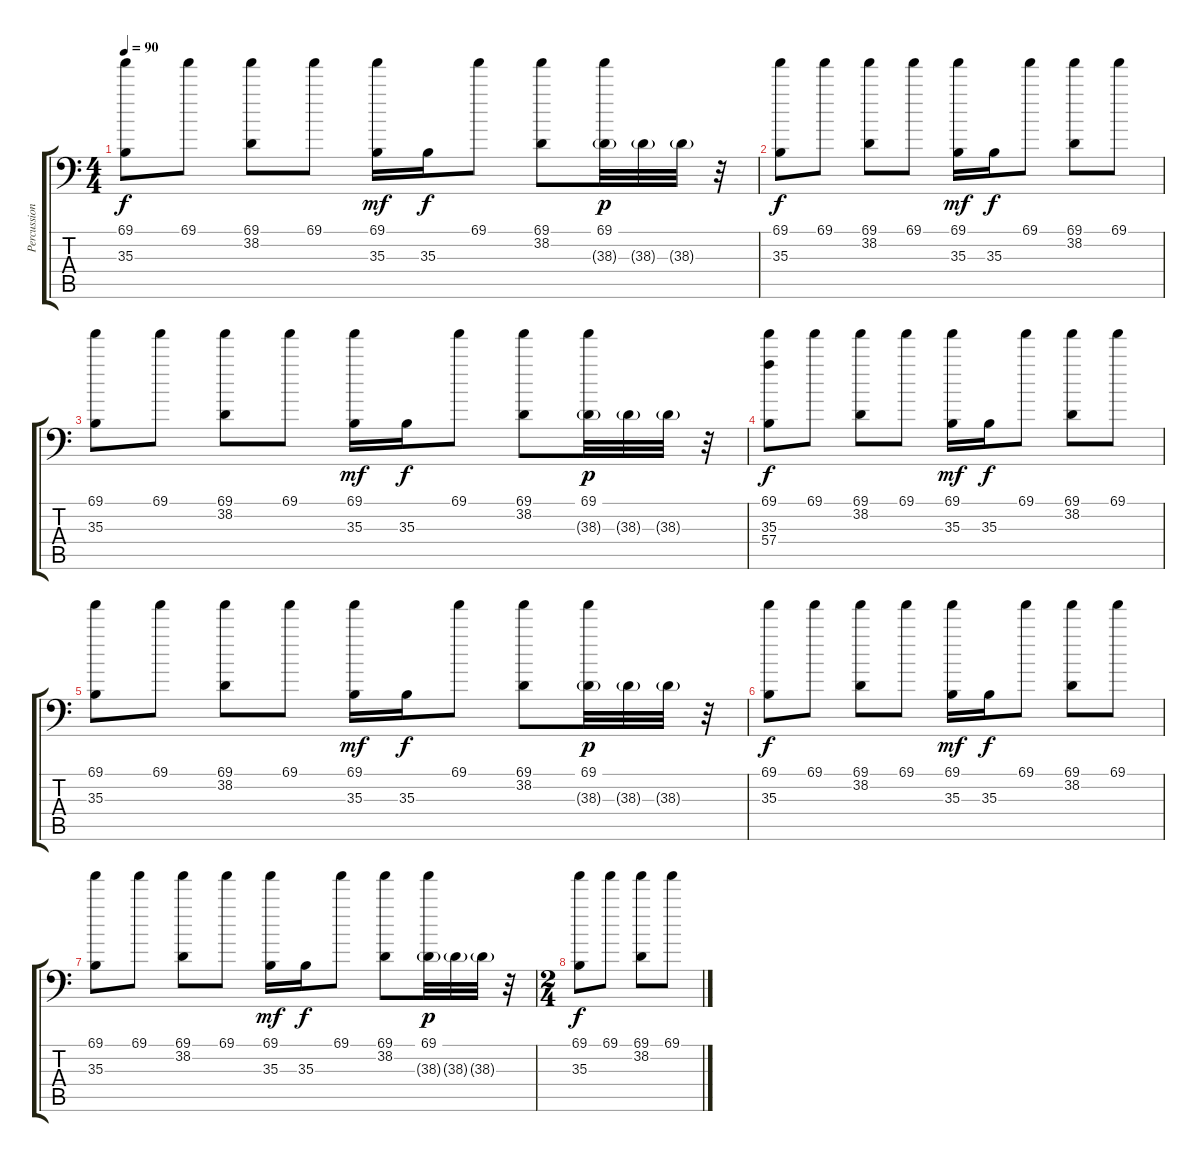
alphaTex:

\track ("Percussion" "Percussion") {instrument acousticgrandpiano}
\staff {score tabs}
\tuning (C-1 C-1 C-1 C-1 C-1 C-1) {hide}
\ts (4 4)
\tempo 90
\clef f4
\ks c
(69.1 35.3).8{dy f} 69.1.8 (69.1 38.2).8 69.1.8 (69.1 35.3).16{dy mf} 35.3.16{dy f} 69.1.8 (69.1 38.2).8 (69.1 38.3{g}).32{dy p} 38.3{g}.32 38.3{g}.32 r.32 |
(69.1 35.3).8{dy f} 69.1.8 (69.1 38.2).8 69.1.8 (69.1 35.3).16{dy mf} 35.3.16{dy f} 69.1.8 (69.1 38.2).8 69.1.8 |
(69.1 35.3).8 69.1.8 (69.1 38.2).8 69.1.8 (69.1 35.3).16{dy mf} 35.3.16{dy f} 69.1.8 (69.1 38.2).8 (69.1 38.3{g}).32{dy p} 38.3{g}.32 38.3{g}.32 r.32 |
(69.1 35.3 57.4).8{dy f} 69.1.8 (69.1 38.2).8 69.1.8 (69.1 35.3).16{dy mf} 35.3.16{dy f} 69.1.8 (69.1 38.2).8 69.1.8 |
(69.1 35.3).8 69.1.8 (69.1 38.2).8 69.1.8 (69.1 35.3).16{dy mf} 35.3.16{dy f} 69.1.8 (69.1 38.2).8 (69.1 38.3{g}).32{dy p} 38.3{g}.32 38.3{g}.32 r.32 |
(69.1 35.3).8{dy f} 69.1.8 (69.1 38.2).8 69.1.8 (69.1 35.3).16{dy mf} 35.3.16{dy f} 69.1.8 (69.1 38.2).8 69.1.8 |
(69.1 35.3).8 69.1.8 (69.1 38.2).8 69.1.8 (69.1 35.3).16{dy mf} 35.3.16{dy f} 69.1.8 (69.1 38.2).8 (69.1 38.3{g}).32{dy p} 38.3{g}.32 38.3{g}.32 r.32 |
\ts (2 4)
(69.1 35.3).8{dy f} 69.1.8 (69.1 38.2).8 69.1.8
